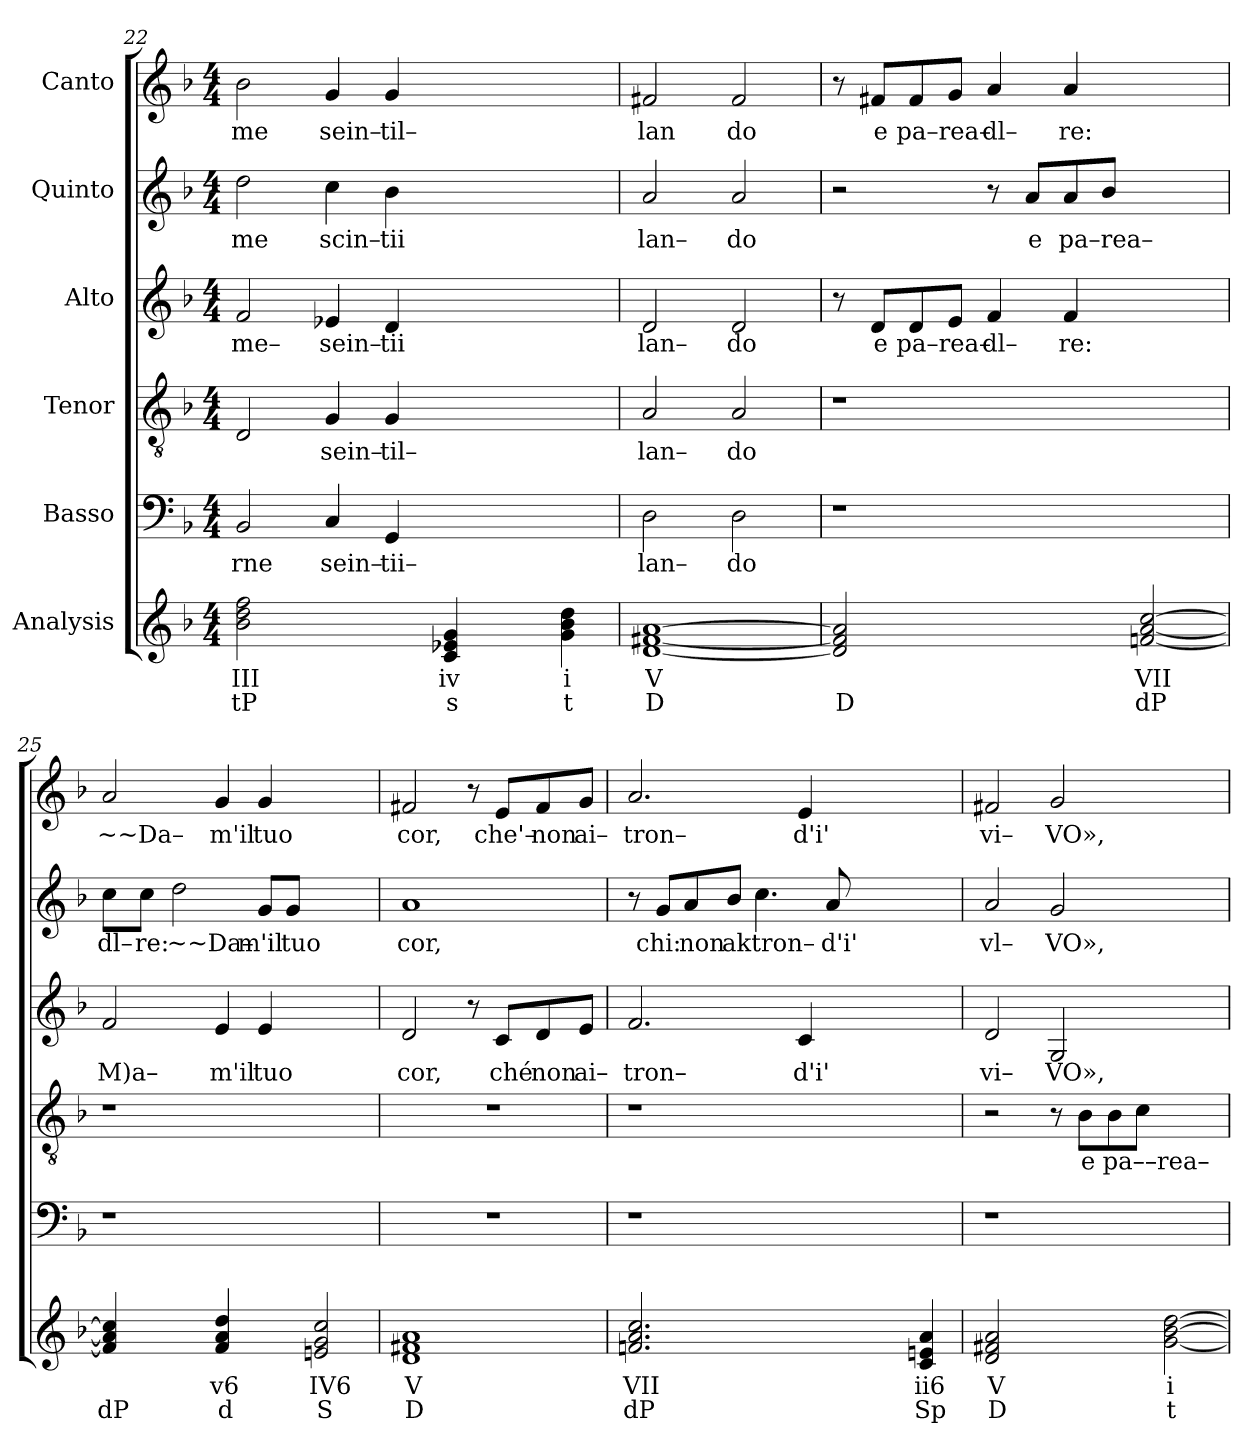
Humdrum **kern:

**kern	**text	**text	**kern	**text	**kern	**text	**kern	**text	**kern	**text	**kern	**text
*part6	*part6	*part6	*part5	*part5	*part4	*part4	*part3	*part3	*part2	*part2	*part1	*part1
*staff6	*staff6	*staff6	*staff5	*staff5	*staff4	*staff4	*staff3	*staff3	*staff2	*staff2	*staff1	*staff1
*I"Analysis	*	*	*I"Basso	*	*I"Tenor	*	*I"Alto	*	*I"Quinto	*	*I"Canto	*
*	*	*	*clefF4	*	*clefGv2	*	*clefG2	*	*clefG2	*	*clefG2	*
*k[b-]	*	*	*k[b-]	*	*k[b-]	*	*k[b-]	*	*k[b-]	*	*k[b-]	*
*	*	*	*F:	*	*F:	*	*F:	*	*F:	*	*F:	*
*M4/4	*	*	*M4/4	*	*M4/4	*	*M4/4	*	*M4/4	*	*M4/4	*
=22	=22	=22	=22	=22	=22	=22	=22	=22	=22	=22	=22	=22
!	!	!	!	!LO:LY:b	!	!	!	!	!	!	!	!
!	!	!	!	!	!	!	!	!LO:LY:b	!	!	!	!
!	!	!	!	!	!	!	!	!	!	!LO:LY:b	!	!
!	!	!	!	!	!	!	!	!	!	!	!	!LO:LY:b
2b- 2dd 2ff	III	tP	2BB-/	rne	2D/	.	2f/	me–	2dd\	me	2b-\	me
!	!	!	!	!LO:LY:b	!	!	!	!	!	!	!	!
!	!	!	!	!	!	!LO:LY:b	!	!	!	!	!	!
!	!	!	!	!	!	!	!	!LO:LY:b	!	!	!	!
!	!	!	!	!	!	!	!	!	!	!LO:LY:b	!	!
!	!	!	!	!	!	!	!	!	!	!	!	!LO:LY:b
2ryy	.	.	4C/	sein–	4G/	sein–	4e-X/	sein–	4cc\	scin–	4g/	sein–
!	!	!	!	!LO:LY:b	!	!	!	!	!	!	!	!
!	!	!	!	!	!	!LO:LY:b	!	!	!	!	!	!
!	!	!	!	!	!	!	!	!LO:LY:b	!	!	!	!
!	!	!	!	!	!	!	!	!	!	!LO:LY:b	!	!
!	!	!	!	!	!	!	!	!	!	!	!	!LO:LY:b
.	.	.	4GG/	tii–	4G/	til–	4d/	tii	4b-\	tii	4g/	til–
4c 4e-X 4g	iv	s	2.ryy	.	2.ryy	.	2.ryy	.	2.ryy	.	2.ryy	.
4ryy	.	.	.	.	.	.	.	.	.	.	.	.
4g 4b- 4dd	i	t	.	.	.	.	.	.	.	.	.	.
=23	=23	=23	=23	=23	=23	=23	=23	=23	=23	=23	=23	=23
!	!	!	!	!LO:LY:b	!	!	!	!	!	!	!	!
!	!	!	!	!	!	!LO:LY:b	!	!	!	!	!	!
!	!	!	!	!	!	!	!	!LO:LY:b	!	!	!	!
!	!	!	!	!	!	!	!	!	!	!LO:LY:b	!	!
!	!	!	!	!	!	!	!	!	!	!	!	!LO:LY:b
[1d [1f#X [1a	V	D	2D\	lan–	2A/	lan–	2d/	lan–	2a/	lan–	2f#X/	lan
!	!	!	!	!LO:LY:b	!	!	!	!	!	!	!	!
!	!	!	!	!	!	!LO:LY:b	!	!	!	!	!	!
!	!	!	!	!	!	!	!	!LO:LY:b	!	!	!	!
!	!	!	!	!	!	!	!	!	!	!LO:LY:b	!	!
!	!	!	!	!	!	!	!	!	!	!	!	!LO:LY:b
.	.	.	2D\	do	2A/	do	2d/	do	2a/	do	2f#/	do
=24	=24	=24	=24	=24	=24	=24	=24	=24	=24	=24	=24	=24
2d] 2f#] 2a]	.	D	1r	.	1r	.	8r	.	2r	.	8r	.
!	!	!	!	!	!	!	!	!LO:LY:b	!	!	!	!
!	!	!	!	!	!	!	!	!	!	!	!	!LO:LY:b
.	.	.	.	.	.	.	8d/L	e	.	.	8f#X/L	e
!	!	!	!	!	!	!	!	!LO:LY:b	!	!	!	!
!	!	!	!	!	!	!	!	!	!	!	!	!LO:LY:b
.	.	.	.	.	.	.	8d/	pa–rea–	.	.	8f#/	pa–rea–
.	.	.	.	.	.	.	8e/J	.	.	.	8g/J	.
!	!	!	!	!	!	!	!	!LO:LY:b	!	!	!	!
!	!	!	!	!	!	!	!	!	!	!	!	!LO:LY:b
2ryy	.	.	.	.	.	.	4f/	dl–	8r	.	4a/	dl–
!	!	!	!	!	!	!	!	!	!	!LO:LY:b	!	!
.	.	.	.	.	.	.	.	.	8a/L	e	.	.
!	!	!	!	!	!	!	!	!LO:LY:b	!	!	!	!
!	!	!	!	!	!	!	!	!	!	!LO:LY:b	!	!
!	!	!	!	!	!	!	!	!	!	!	!	!LO:LY:b
.	.	.	.	.	.	.	4f/	re:	8a/	pa–rea–	4a/	re:
.	.	.	.	.	.	.	.	.	8b-/J	.	.	.
[2fn [2a [2cc	VII	dP	2ryy	.	2ryy	.	2ryy	.	2ryy	.	2ryy	.
=25	=25	=25	=25	=25	=25	=25	=25	=25	=25	=25	=25	=25
!	!	!	!	!	!	!	!	!LO:LY:b	!	!	!	!
!	!	!	!	!	!	!	!	!	!	!LO:LY:b	!	!
!	!	!	!	!	!	!	!	!	!	!	!	!LO:LY:b
4f] 4a] 4cc]	.	dP	1r	.	1r	.	2f/	M)a–	8cc\L	dl–	2a/	~~Da–
!	!	!	!	!	!	!	!	!	!	!LO:LY:b	!	!
.	.	.	.	.	.	.	.	.	8cc\J	re:	.	.
!	!	!	!	!	!	!	!	!	!	!LO:LY:b	!	!
4ryy	.	.	.	.	.	.	.	.	2dd\	~~Da–	.	.
!	!	!	!	!	!	!	!	!LO:LY:b	!	!	!	!
!	!	!	!	!	!	!	!	!	!	!	!	!LO:LY:b
4f 4a 4dd	v6	d	.	.	.	.	4e/	m'il	.	.	4g/	m'il
!	!	!	!	!	!	!	!	!LO:LY:b	!	!	!	!
!	!	!	!	!	!	!	!	!	!	!LO:LY:b	!	!
!	!	!	!	!	!	!	!	!	!	!	!	!LO:LY:b
4ryy	.	.	.	.	.	.	4e/	tuo	8g/L	m'il	4g/	tuo
!	!	!	!	!	!	!	!	!	!	!LO:LY:b	!	!
.	.	.	.	.	.	.	.	.	8g/J	tuo	.	.
2en 2g 2cc	IV6	S	2ryy	.	2ryy	.	2ryy	.	2ryy	.	2ryy	.
=26	=26	=26	=26	=26	=26	=26	=26	=26	=26	=26	=26	=26
!	!	!	!	!	!	!	!	!LO:LY:b	!	!	!	!
!	!	!	!	!	!	!	!	!	!	!LO:LY:b	!	!
!	!	!	!	!	!	!	!	!	!	!	!	!LO:LY:b
1d 1f#X 1a	V	D	1r	.	1r	.	2d/	cor,	1a	cor,	2f#X/	cor,
.	.	.	.	.	.	.	8r	.	.	.	8r	.
!	!	!	!	!	!	!	!	!LO:LY:b	!	!	!	!
!	!	!	!	!	!	!	!	!	!	!	!	!LO:LY:b
.	.	.	.	.	.	.	8c/L	ché	.	.	8e/L	che'–
!	!	!	!	!	!	!	!	!LO:LY:b	!	!	!	!
!	!	!	!	!	!	!	!	!	!	!	!	!LO:LY:b
.	.	.	.	.	.	.	8d/	non	.	.	8f#/	non
!	!	!	!	!	!	!	!	!LO:LY:b	!	!	!	!
!	!	!	!	!	!	!	!	!	!	!	!	!LO:LY:b
.	.	.	.	.	.	.	8e/J	ai–	.	.	8g/J	ai–
=27	=27	=27	=27	=27	=27	=27	=27	=27	=27	=27	=27	=27
!	!	!	!	!	!	!	!	!LO:LY:b	!	!	!	!
!	!	!	!	!	!	!	!	!	!	!	!	!LO:LY:b
2.fn 2.a 2.cc	VII	dP	1r	.	1r	.	2.f/	tron–	8r	.	2.a/	tron–
!	!	!	!	!	!	!	!	!	!	!LO:LY:b	!	!
.	.	.	.	.	.	.	.	.	8g/L	chi:	.	.
!	!	!	!	!	!	!	!	!	!	!LO:LY:b	!	!
.	.	.	.	.	.	.	.	.	8a/	non	.	.
!	!	!	!	!	!	!	!	!	!	!LO:LY:b	!	!
.	.	.	.	.	.	.	.	.	8b-/J	aktron–	.	.
.	.	.	.	.	.	.	.	.	4.cc\	.	.	.
!	!	!	!	!	!	!	!	!LO:LY:b	!	!	!	!
!	!	!	!	!	!	!	!	!	!	!	!	!LO:LY:b
2.ryy	.	.	.	.	.	.	4c/	d'i'	.	.	4e/	d'i'
!	!	!	!	!	!	!	!	!	!	!LO:LY:b	!	!
.	.	.	.	.	.	.	.	.	8a/	d'i'	.	.
.	.	.	2.ryy	.	2.ryy	.	2.ryy	.	2.ryy	.	2.ryy	.
4c 4en 4a	ii6	Sp	.	.	.	.	.	.	.	.	.	.
=28	=28	=28	=28	=28	=28	=28	=28	=28	=28	=28	=28	=28
!	!	!	!	!	!	!	!	!LO:LY:b	!	!	!	!
!	!	!	!	!	!	!	!	!	!	!LO:LY:b	!	!
!	!	!	!	!	!	!	!	!	!	!	!	!LO:LY:b
2d 2f#X 2a	V	D	1r	.	2r	.	2d/	vi–	2a/	vl–	2f#X/	vi–
!	!	!	!	!	!	!	!	!LO:LY:b	!	!	!	!
!	!	!	!	!	!	!	!	!	!	!LO:LY:b	!	!
!	!	!	!	!	!	!	!	!	!	!	!	!LO:LY:b
2ryy	.	.	.	.	8r	.	2G/	VO»,	2g/	VO»,	2g/	VO»,
!	!	!	!	!	!	!LO:LY:b	!	!	!	!	!	!
.	.	.	.	.	8B-\L	e	.	.	.	.	.	.
!	!	!	!	!	!	!LO:LY:b	!	!	!	!	!	!
.	.	.	.	.	8B-\	pa––rea–	.	.	.	.	.	.
.	.	.	.	.	8c\J	.	.	.	.	.	.	.
[2g [2b- [2dd	i	t	2ryy	.	2ryy	.	2ryy	.	2ryy	.	2ryy	.
=	=	=	=	=	=	=	=	=	=	=	=	=
*-	*-	*-	*-	*-	*-	*-	*-	*-	*-	*-	*-	*-
